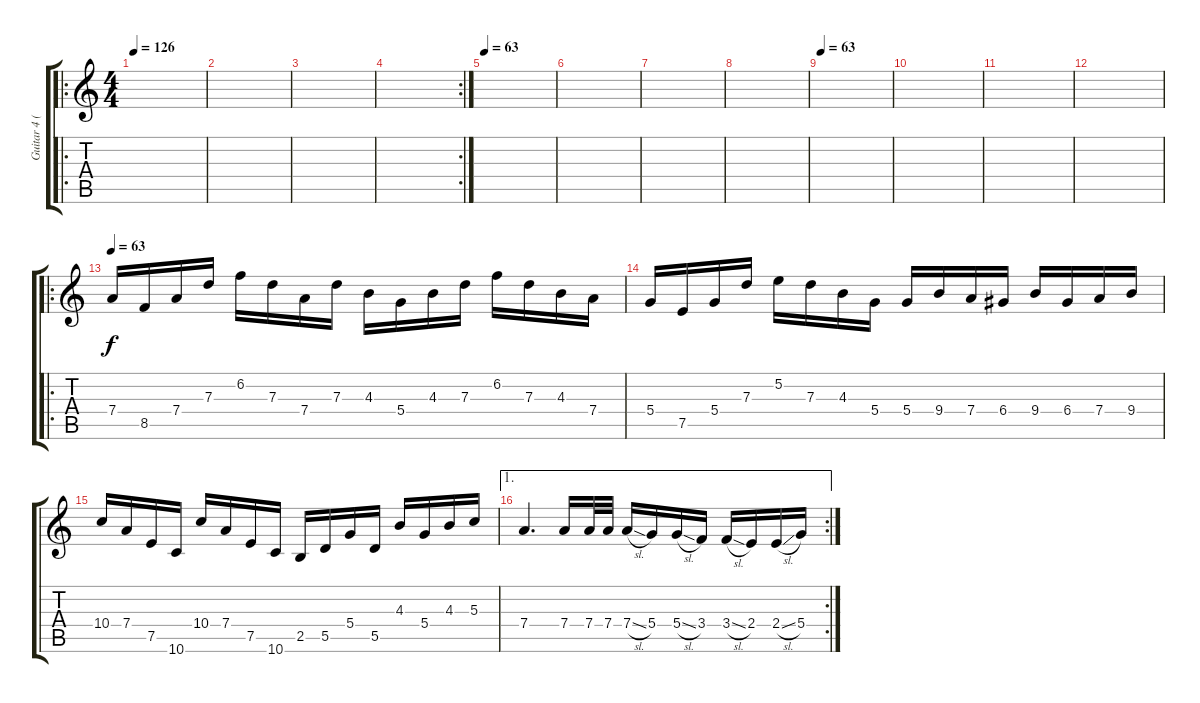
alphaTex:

\track ("Guitar 4 (Acoustic)" "Guitar 4 (") {instrument acousticguitarsteel}
\staff {score tabs}
\tuning (E4 B3 G3 D3 A2 D2) {hide}
\ro
\ts (4 4)
\tempo 126
\clef g2
\ks c
|
|
|
\rc 2
|
\tempo 63
|
|
|
|
\tempo 63
|
|
|
|
\ro
\tempo 63
7.4.16 8.5.16 7.4.16 7.3.16 6.2.16 7.3.16 7.4.16 7.3.16 4.3.16 5.4.16 4.3.16 7.3.16 6.2.16 7.3.16 4.3.16 7.4.16 |
5.4.16 7.5.16 5.4.16 7.3.16 5.2.16 7.3.16 4.3.16 5.4.16 5.4.16 9.4.16 7.4.16 6.4.16 9.4.16 6.4.16 7.4.16 9.4.16 |
10.4.16 7.4.16 7.5.16 10.6.16 10.4.16 7.4.16 7.5.16 10.6.16 2.5.16 5.5.16 5.4.16 5.5.16 4.3.16 5.4.16 4.3.16 5.3.16 |
\ae 1
\rc 2
7.4.4{d} 7.4.16 7.4.32 7.4.32 7.4{sl}.16 5.4.16 5.4{sl}.16 3.4.16 3.4{sl}.16 2.4.16 2.4{sl}.16 5.4.16
